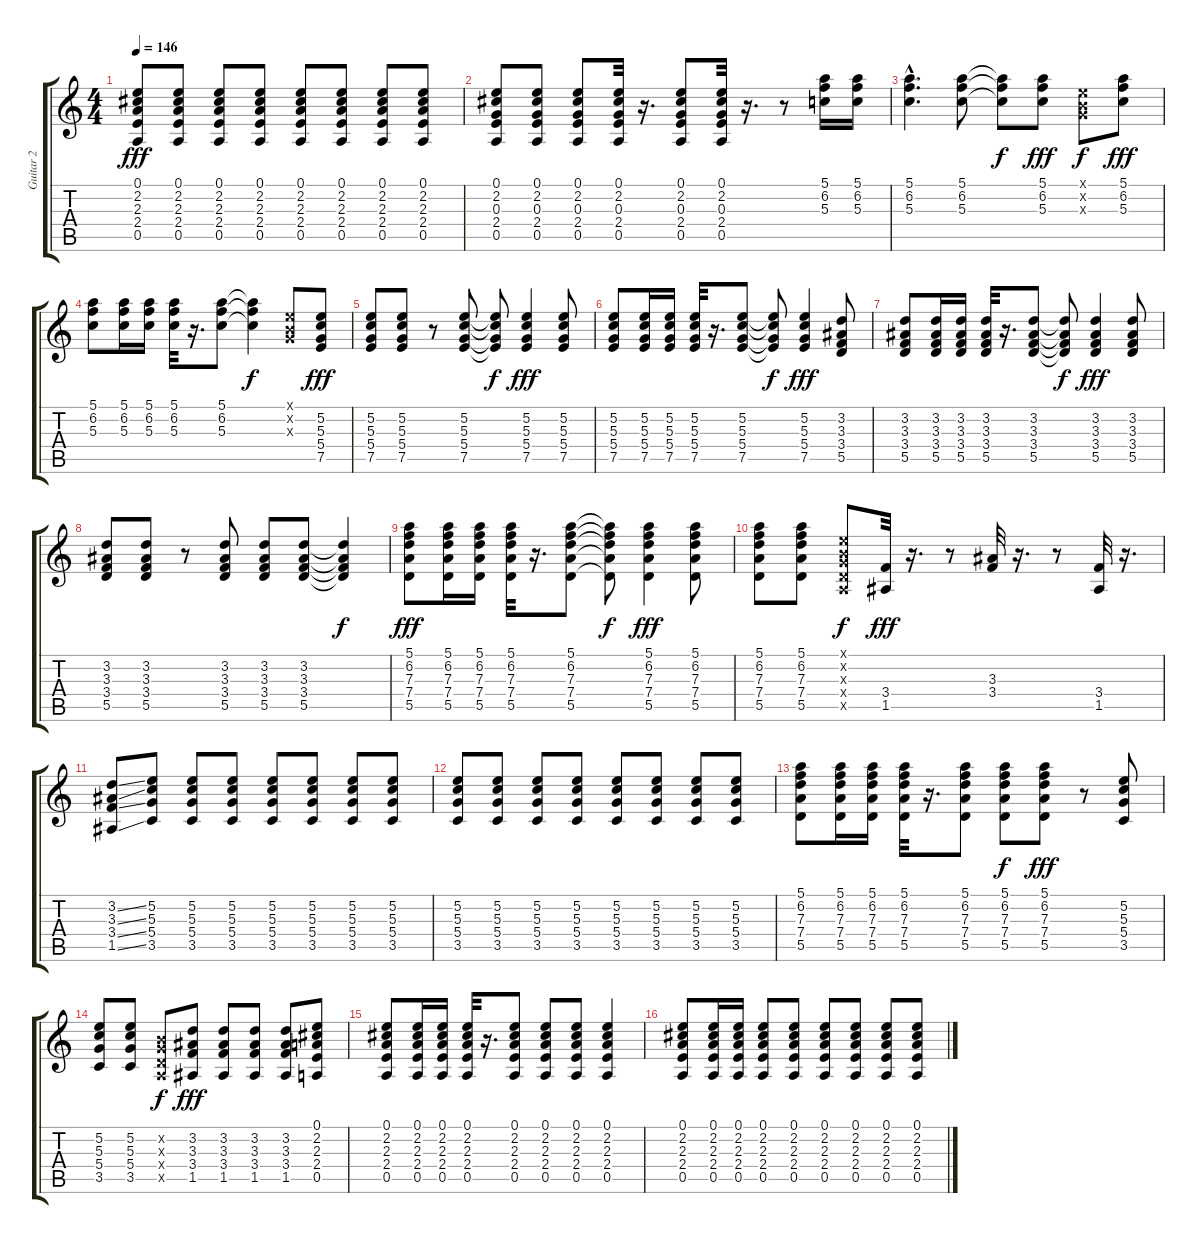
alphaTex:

\track ("Guitar 2" "Guitar 2") {instrument electricguitarjazz}
\staff {score tabs}
\tuning (E4 B3 G3 D3 A2 E2) {hide}
\ts (4 4)
\tempo 146
\clef g2
\ks c
(0.1 2.2 2.3 2.4 0.5).8{dy fff} (0.1 2.2 2.3 2.4 0.5).8 (0.1 2.2 2.3 2.4 0.5).8 (0.1 2.2 2.3 2.4 0.5).8 (0.1 2.2 2.3 2.4 0.5).8 (0.1 2.2 2.3 2.4 0.5).8 (0.1 2.2 2.3 2.4 0.5).8 (0.1 2.2 2.3 2.4 0.5).8 |
(0.1 2.2 0.3 2.4 0.5).8 (0.1 2.2 0.3 2.4 0.5).8 (0.1 2.2 0.3 2.4 0.5).8 (0.1 2.2 0.3 2.4 0.5).32 r.16{d} (0.1 2.2 0.3 2.4 0.5).8 (0.1 2.2 0.3 2.4 0.5).32 r.16{d} r.8 (5.1 6.2 5.3).16 (5.1 6.2 5.3).16 |
(5.1{hac} 6.2{hac} 5.3{hac}).4{d} (5.1 6.2 5.3).8 (5.1{t} 6.2{t} 5.3{t}).8{dy f} (5.1 6.2 5.3).8{dy fff} (0.1{x} 0.2{x} 0.3{x}).8{dy f} (5.1 6.2 5.3).8{dy fff} |
(5.1 6.2 5.3).8 (5.1 6.2 5.3).16 (5.1 6.2 5.3).16 (5.1 6.2 5.3).32 r.16{d} (5.1 6.2 5.3).8 (5.1{t} 6.2{t} 5.3{t}).4{dy f} (0.1{x} 0.2{x} 0.3{x}).8 (5.2 5.3 5.4 7.5).8{dy fff} |
(5.2 5.3 5.4 7.5).8 (5.2 5.3 5.4 7.5).8 r.8 (5.2 5.3 5.4 7.5).8 (5.2{t} 5.3{t} 5.4{t} 7.5{t}).8{dy f} (5.2 5.3 5.4 7.5).4{dy fff} (5.2 5.3 5.4 7.5).8 |
(5.2 5.3 5.4 7.5).8 (5.2 5.3 5.4 7.5).16 (5.2 5.3 5.4 7.5).16 (5.2 5.3 5.4 7.5).32 r.16{d} (5.2 5.3 5.4 7.5).8 (5.2{t} 5.3{t} 5.4{t} 7.5{t}).8{dy f} (5.2 5.3 5.4 7.5).4{dy fff} (3.2 3.3 3.4 5.5).8 |
(3.2 3.3 3.4 5.5).8 (3.2 3.3 3.4 5.5).16 (3.2 3.3 3.4 5.5).16 (3.2 3.3 3.4 5.5).32 r.16{d} (3.2 3.3 3.4 5.5).8 (3.2{t} 3.3{t} 3.4{t} 5.5{t}).8{dy f} (3.2 3.3 3.4 5.5).4{dy fff} (3.2 3.3 3.4 5.5).8 |
(3.2 3.3 3.4 5.5).8 (3.2 3.3 3.4 5.5).8 r.8 (3.2 3.3 3.4 5.5).8 (3.2 3.3 3.4 5.5).8 (3.2 3.3 3.4 5.5).8 (3.2{t} 3.3{t} 3.4{t} 5.5{t}).4{dy f} |
(5.1 6.2 7.3 7.4 5.5).8{dy fff} (5.1 6.2 7.3 7.4 5.5).16 (5.1 6.2 7.3 7.4 5.5).16 (5.1 6.2 7.3 7.4 5.5).32 r.16{d} (5.1 6.2 7.3 7.4 5.5).8 (5.1{t} 6.2{t} 7.3{t} 7.4{t} 5.5{t}).8{dy f} (5.1 6.2 7.3 7.4 5.5).4{dy fff} (5.1 6.2 7.3 7.4 5.5).8 |
(5.1 6.2 7.3 7.4 5.5).8 (5.1 6.2 7.3 7.4 5.5).8 (0.1{x} 0.2{x} 0.3{x} 0.4{x} 0.5{x}).8{dy f} (3.4 1.5).32{dy fff} r.16{d} r.8 (3.3 3.4).32 r.16{d} r.8 (3.4 1.5).32 r.16{d} |
(3.2{ss} 3.3{ss} 3.4{ss} 1.5{ss}).8 (5.2 5.3 5.4 3.5).8 (5.2 5.3 5.4 3.5).8 (5.2 5.3 5.4 3.5).8 (5.2 5.3 5.4 3.5).8 (5.2 5.3 5.4 3.5).8 (5.2 5.3 5.4 3.5).8 (5.2 5.3 5.4 3.5).8 |
(5.2 5.3 5.4 3.5).8 (5.2 5.3 5.4 3.5).8 (5.2 5.3 5.4 3.5).8 (5.2 5.3 5.4 3.5).8 (5.2 5.3 5.4 3.5).8 (5.2 5.3 5.4 3.5).8 (5.2 5.3 5.4 3.5).8 (5.2 5.3 5.4 3.5).8 |
(5.1 6.2 7.3 7.4 5.5).8 (5.1 6.2 7.3 7.4 5.5).16 (5.1 6.2 7.3 7.4 5.5).16 (5.1 6.2 7.3 7.4 5.5).32 r.16{d} (5.1 6.2 7.3 7.4 5.5).8 (5.1 6.2 7.3 7.4 5.5).8{dy f} (5.1 6.2 7.3 7.4 5.5).8{dy fff} r.8 (5.2 5.3 5.4 3.5).8 |
(5.2 5.3 5.4 3.5).8 (5.2 5.3 5.4 3.5).8 (0.2{x} 0.3{x} 0.4{x} 0.5{x}).8{dy f} (3.2 3.3 3.4 1.5).8{dy fff} (3.2 3.3 3.4 1.5).8 (3.2 3.3 3.4 1.5).8 (3.2 3.3 3.4 1.5).8 (0.1 2.2 2.3 2.4 0.5).8 |
(0.1 2.2 2.3 2.4 0.5).8 (0.1 2.2 2.3 2.4 0.5).16 (0.1 2.2 2.3 2.4 0.5).16 (0.1 2.2 2.3 2.4 0.5).32 r.16{d} (0.1 2.2 2.3 2.4 0.5).8 (0.1 2.2 2.3 2.4 0.5).8 (0.1 2.2 2.3 2.4 0.5).8 (0.1 2.2 2.3 2.4 0.5).4 |
(0.1 2.2 2.3 2.4 0.5).8 (0.1 2.2 2.3 2.4 0.5).16 (0.1 2.2 2.3 2.4 0.5).16 (0.1 2.2 2.3 2.4 0.5).8 (0.1 2.2 2.3 2.4 0.5).8 (0.1 2.2 2.3 2.4 0.5).8 (0.1 2.2 2.3 2.4 0.5).8 (0.1 2.2 2.3 2.4 0.5).8 (0.1 2.2 2.3 2.4 0.5).8
